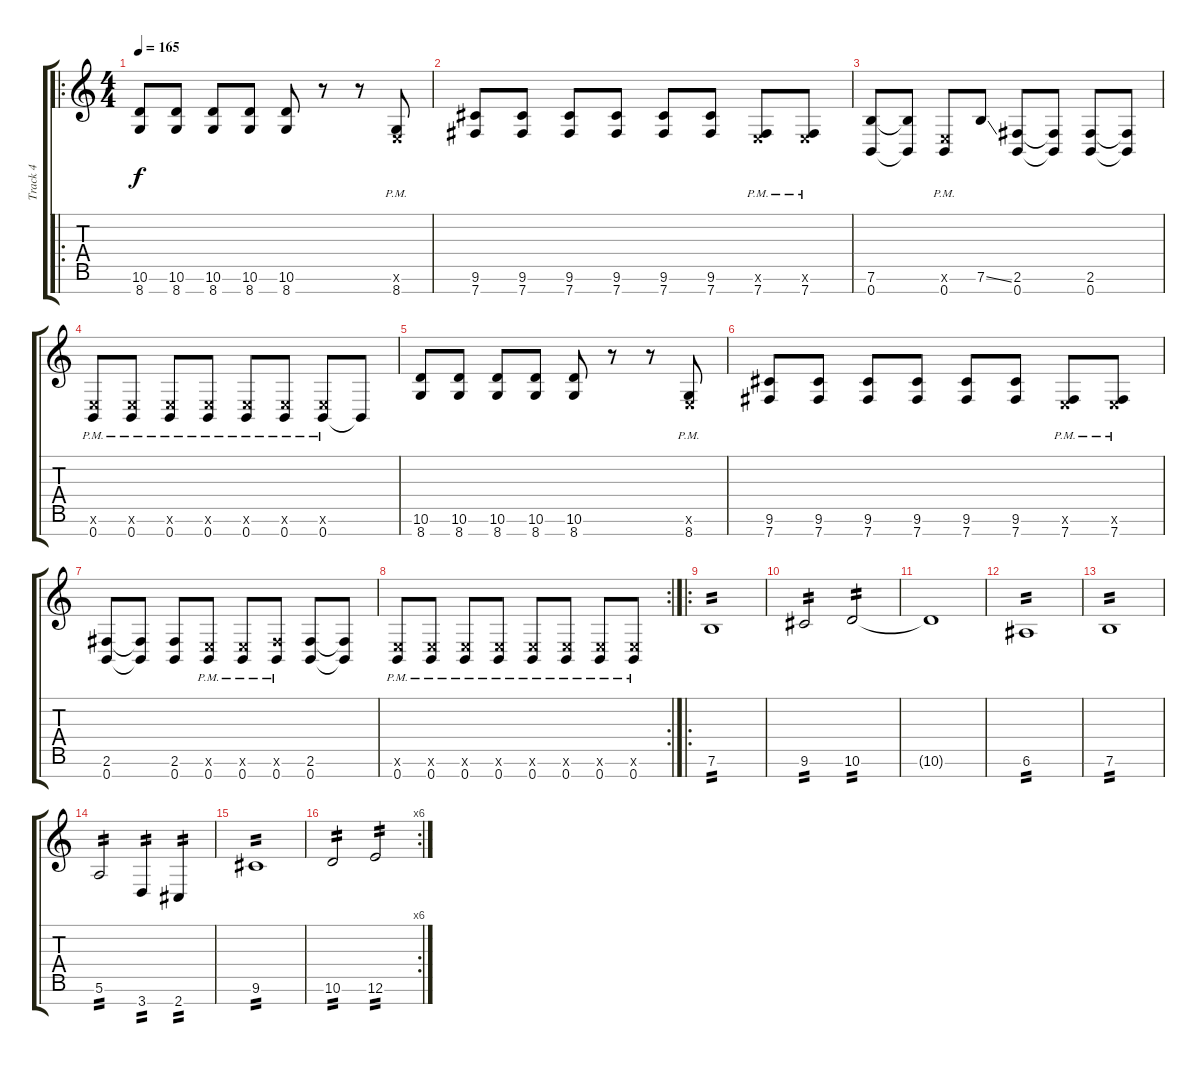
\track ("Track 4" "Track 4") {instrument overdrivenguitar}
\staff {score tabs}
\tuning (E4 B3 G3 D3 A2 E2 B1) {hide}
\ro
\ts (4 4)
\tempo 165
\clef g2
\ks c
(10.6 8.7).8{dy f} (10.6 8.7).8 (10.6 8.7).8 (10.6 8.7).8 (10.6 8.7).8 r.8 r.8 (0.6{x} 8.7{pm}).8 |
(9.6 7.7).8 (9.6 7.7).8 (9.6 7.7).8 (9.6 7.7).8 (9.6 7.7).8 (9.6 7.7).8 (0.6{x} 7.7{pm}).8 (0.6{x} 7.7{pm}).8 |
(7.6 0.7).8 (7.6{t} 0.7{t}).8 (0.6{x} 0.7{pm}).8 7.6{ss}.8 (2.6 0.7).8 (2.6{t} 0.7{t}).8 (2.6 0.7).8 (2.6{t} 0.7{t}).8 |
(0.6{x} 0.7{pm}).8 (0.6{x} 0.7{pm}).8 (0.6{x} 0.7{pm}).8 (0.6{x} 0.7{pm}).8 (0.6{x} 0.7{pm}).8 (0.6{x} 0.7{pm}).8 (0.6{x} 0.7{pm}).8 0.7{t}.8 |
(10.6 8.7).8 (10.6 8.7).8 (10.6 8.7).8 (10.6 8.7).8 (10.6 8.7).8 r.8 r.8 (0.6{x} 8.7{pm}).8 |
(9.6 7.7).8 (9.6 7.7).8 (9.6 7.7).8 (9.6 7.7).8 (9.6 7.7).8 (9.6 7.7).8 (0.6{x} 7.7{pm}).8 (0.6{x} 7.7{pm}).8 |
(2.6 0.7).8 (2.6{t} 0.7{t}).8 (2.6 0.7).8 (0.6{x} 0.7{pm}).8 (0.6{x} 0.7{pm}).8 (2.6{x} 0.7{pm}).8 (2.6 0.7).8 (2.6{t} 0.7{t}).8 |
\rc 2
(0.6{x} 0.7{pm}).8 (0.6{x} 0.7{pm}).8 (0.6{x} 0.7{pm}).8 (0.6{x} 0.7{pm}).8 (0.6{x} 0.7{pm}).8 (0.6{x} 0.7{pm}).8 (0.6{x} 0.7{pm}).8 (0.6{x} 0.7{pm}).8 |
\ro
7.6.1{tp 2} |
9.6.2{tp 2} 10.6.2{tp 2} |
10.6{t}.1 |
6.6.1{tp 2} |
7.6.1{tp 2} |
5.6.2{tp 2} 3.7.4{tp 2} 2.7.4{tp 2} |
9.6.1{tp 2} |
\rc 6
10.6.2{tp 2} 12.6.2{tp 2}
